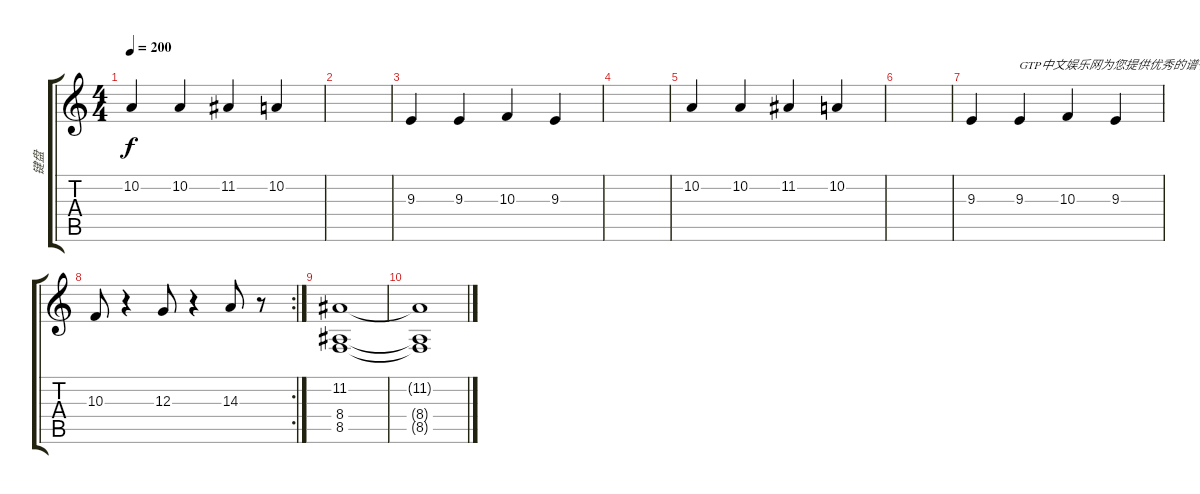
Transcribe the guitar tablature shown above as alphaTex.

\track ("键盘" "键盘") {instrument pad7halo}
\staff {score tabs}
\tuning (E4 B3 G3 D3 A2 E2) {hide}
\ts (4 4)
\tempo 200
\clef g2
\ks c
10.2.4{dy f} 10.2.4 11.2.4 10.2.4 |
|
9.3.4 9.3.4 10.3.4 9.3.4 |
|
10.2.4 10.2.4 11.2.4 10.2.4 |
|
9.3.4 9.3.4{txt "GTP中文娱乐网为您提供优秀的谱子"} 10.3.4 9.3.4 |
\rc 2
10.3.8 r.4 12.3.8 r.4 14.3.8 r.8 |
(11.2 8.4 8.5).1 |
(11.2{t} 8.4{t} 8.5{t}).1
